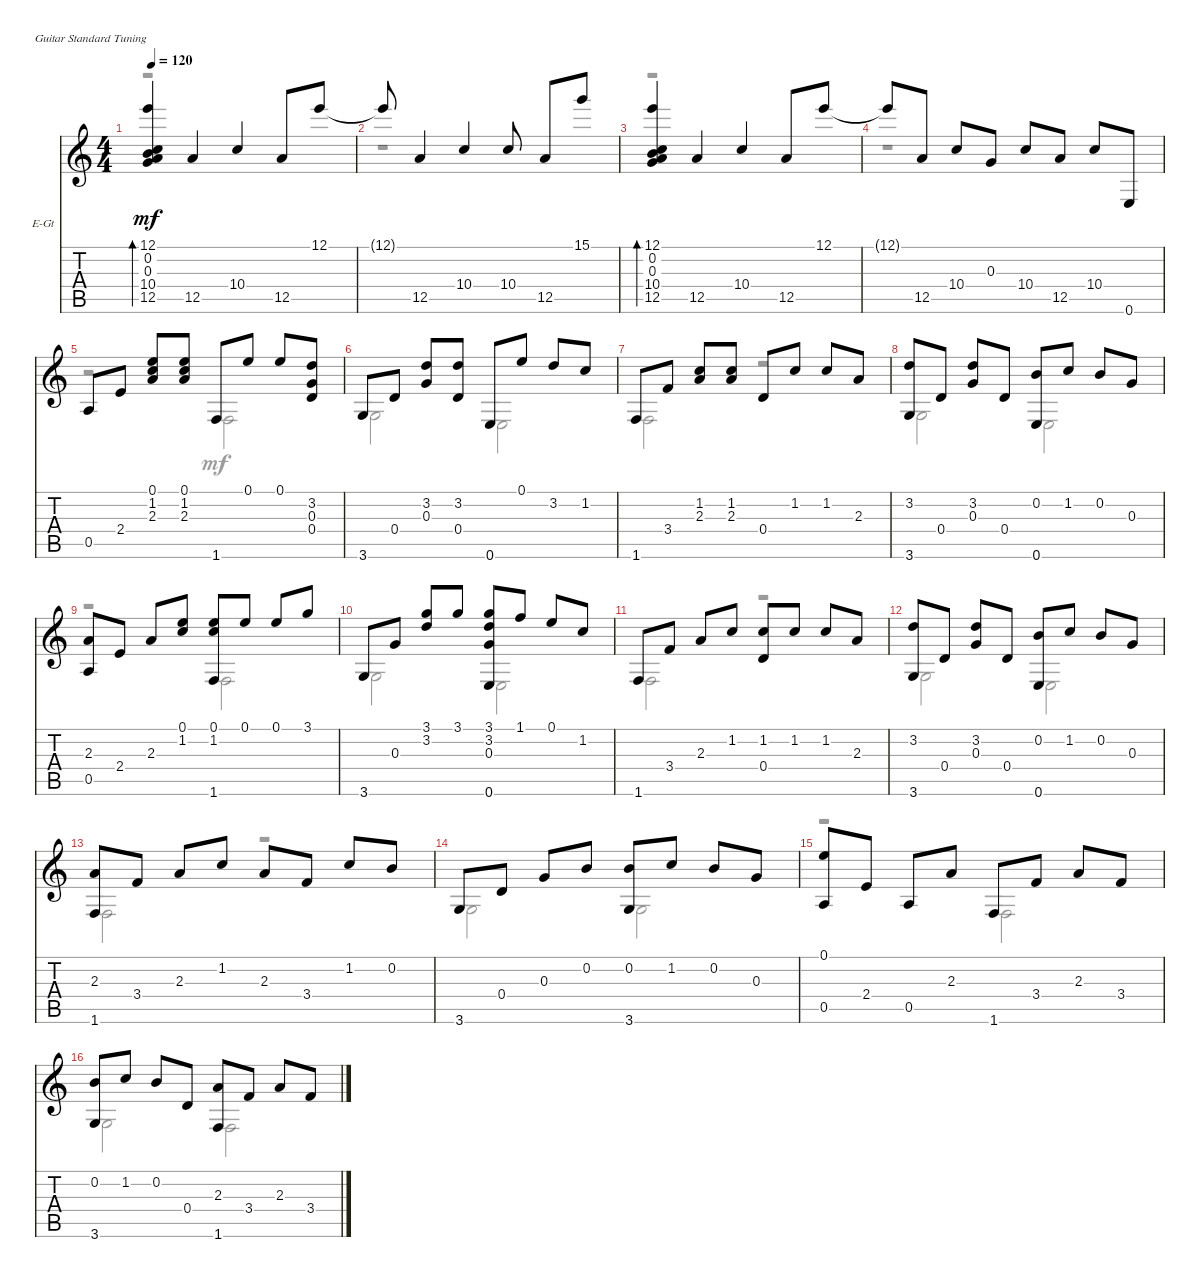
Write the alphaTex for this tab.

\defaultSystemsLayout 4
\bracketExtendMode nobrackets
\firstSystemTrackNameOrientation horizontal
\otherSystemsTrackNameOrientation horizontal
\track ("Jazz Guitar" "E-Gt") {instrument electricguitarjazz}
\staff {score tabs}
\tuning (E4 B3 G3 D3 A2 E2)
\voice
\ts (4 4)
\tempo 120
\clef g2
\ks c
(12.1 0.2 0.3 10.4 12.5).4{bd 240 dy mf instrument electricguitarjazz} 12.5.4 10.4.4 12.5.8 12.1.8 |
12.1{t}.8 12.5.4 10.4.4 10.4.8 12.5.8 15.1.8 |
(12.1 0.2 0.3 10.4 12.5).4{bd 240} 12.5.4 10.4.4 12.5.8 12.1.8 |
12.1{t}.8 12.5.8 10.4.8 0.3.8 10.4.8 12.5.8 10.4.8 0.6.8 |
0.5.8 2.4.8 (0.1 1.2 2.3).8 (0.1 1.2 2.3).8 1.6.8 0.1.8 0.1.8 (3.2 0.3 0.4).8 |
3.6.8 0.4.8 (3.2 0.3).8 (3.2 0.4).8 0.6.8 0.1.8 3.2.8 1.2.8 |
1.6.8 3.4.8 (1.2 2.3).8 (1.2 2.3).8 0.4.8 1.2.8 1.2.8 2.3.8 |
(3.2 3.6).8 0.4.8 (3.2 0.3).8 0.4.8 (0.2 0.6).8 1.2.8 0.2.8 0.3.8 |
(2.3 0.5).8 2.4.8 2.3.8 (0.1 1.2).8 (0.1 1.2 1.6).8 0.1.8 0.1.8 3.1.8 |
3.6.8 0.3.8 (3.1 3.2).8 3.1.8 (3.1 3.2 0.3 0.6).8 1.1.8 0.1.8 1.2.8 |
1.6.8 3.4.8 2.3.8 1.2.8 (1.2 0.4).8 1.2.8 1.2.8 2.3.8 |
(3.2 3.6).8 0.4.8 (3.2 0.3).8 0.4.8 (0.2 0.6).8 1.2.8 0.2.8 0.3.8 |
(2.3 1.6).8 3.4.8 2.3.8 1.2.8 2.3.8 3.4.8 1.2.8 0.2.8 |
3.6.8 0.4.8 0.3.8 0.2.8 (0.2 3.6).8 1.2.8 0.2.8 0.3.8 |
(0.1 0.5).8 2.4.8 0.5.8 2.3.8 1.6.8 3.4.8 2.3.8 3.4.8 |
(0.2 3.6).8 1.2.8 0.2.8 0.4.8 (2.3 1.6).8 3.4.8 2.3.8 3.4.8
\voice
\clef g2
\ottava regular
\simile none
\ks c
r.1{bd 0 dy mf} |
r.1 |
r.1{bd 0} |
r.1 |
r.2 1.6.2 |
3.6.2 0.6.2 |
1.6.2 r.2 |
3.6.2 0.6.2 |
r.2 1.6.2 |
3.6.2 0.6.2 |
1.6.2 r.2 |
3.6.2 0.6.2 |
1.6.2 r.2 |
3.6.2 3.6.2 |
r.2 1.6.2 |
3.6.2 1.6.2
